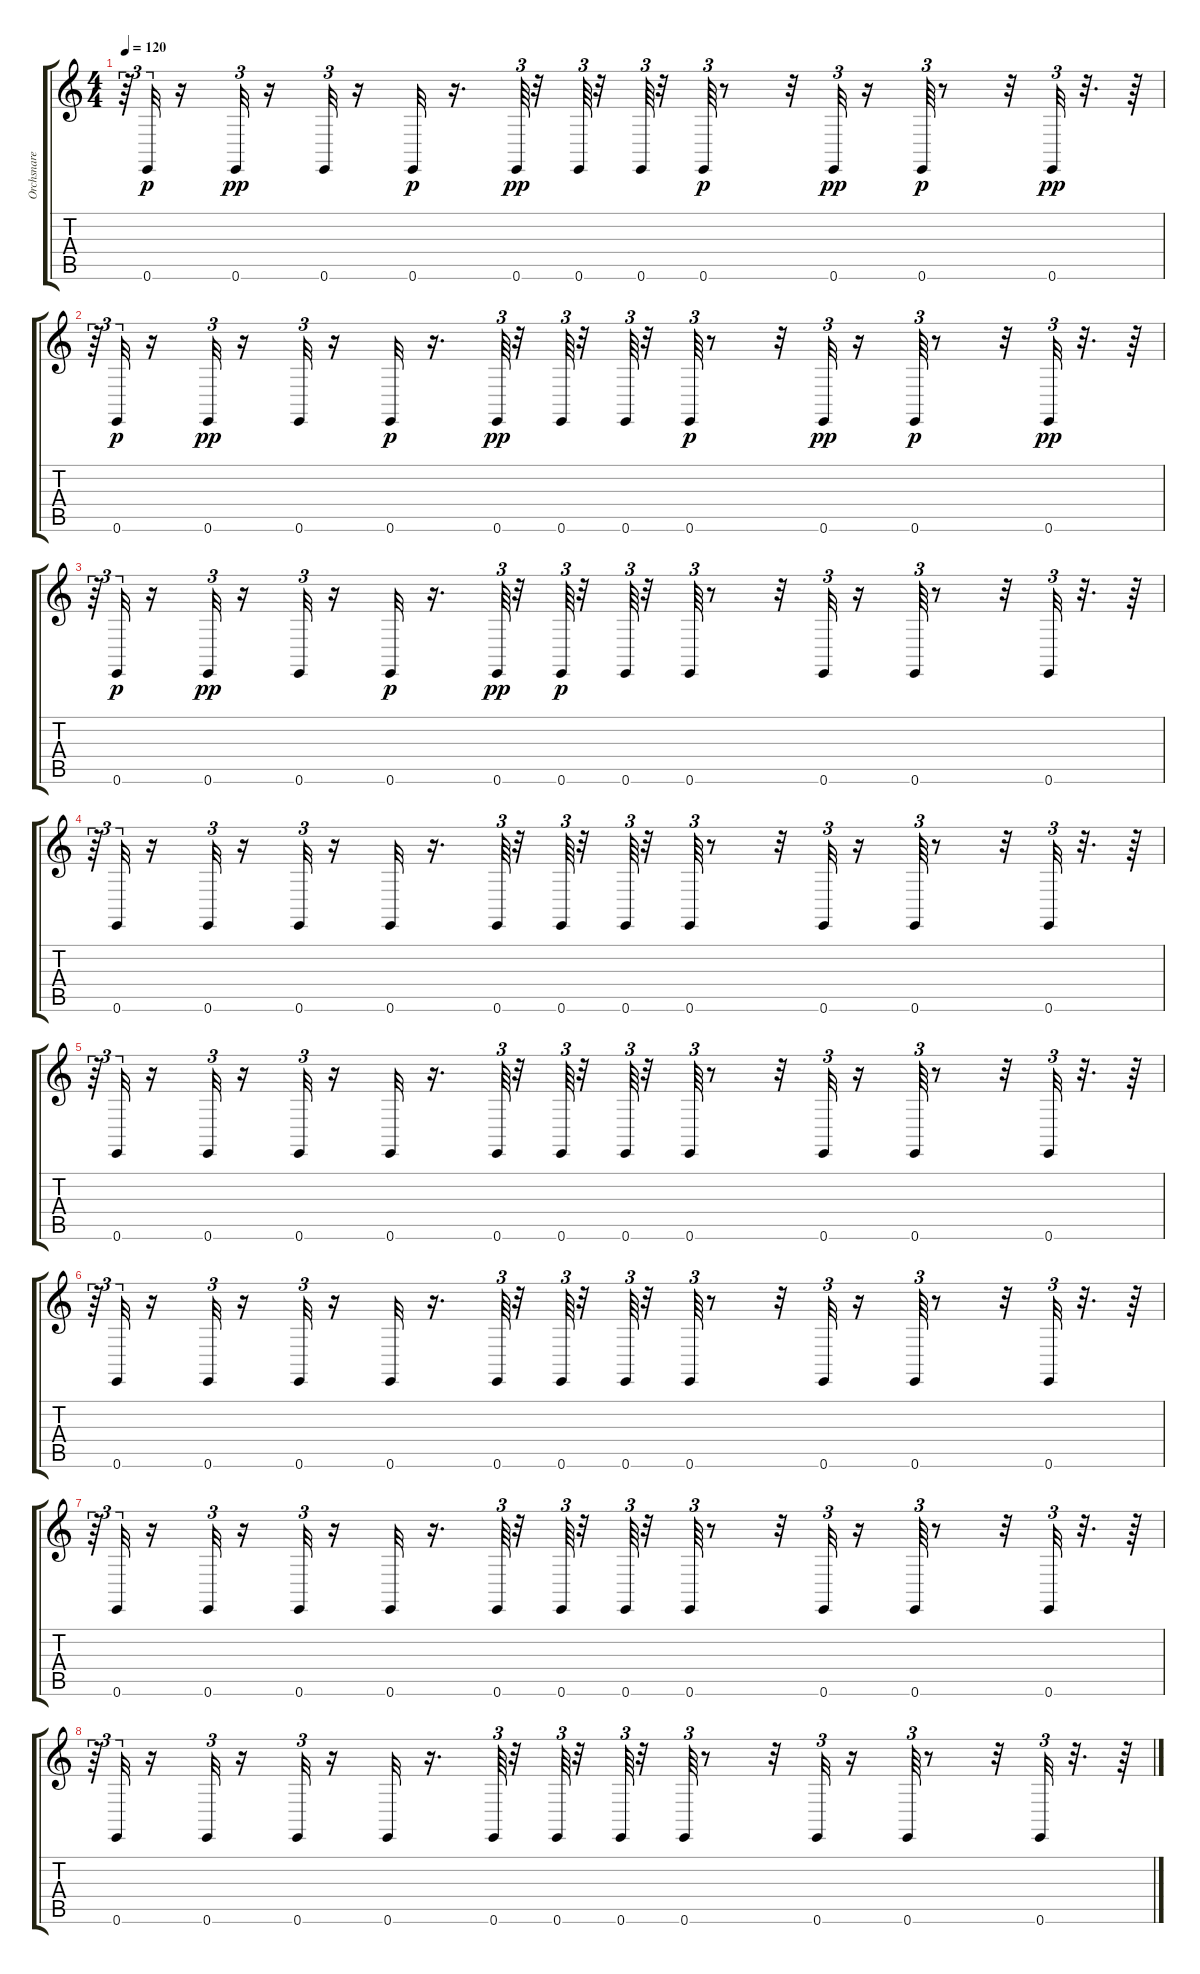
\track ("Orchsnare" "Orchsnare") {instrument stringensemble1}
\staff {score tabs}
\tuning (E4 B3 G3 D3 A2 E2) {hide}
\ts (4 4)
\tempo 120
\clef g2
\ks c
r.64{tu (3 2) dy pp} 0.6.32{tu (3 2) dy p} r.16 0.6.32{tu (3 2) dy pp} r.16 0.6.32{tu (3 2)} r.16 0.6.32{dy p} r.16{d} 0.6.64{tu (3 2) dy pp} r.32 0.6.64{tu (3 2)} r.32 0.6.64{tu (3 2)} r.32 0.6.64{tu (3 2) dy p} r.8 r.32 0.6.32{tu (3 2) dy pp} r.16 0.6.64{tu (3 2) dy p} r.8 r.32 0.6.32{tu (3 2) dy pp} r.32{d} r.64 |
r.64{tu (3 2)} 0.6.32{tu (3 2) dy p} r.16 0.6.32{tu (3 2) dy pp} r.16 0.6.32{tu (3 2)} r.16 0.6.32{dy p} r.16{d} 0.6.64{tu (3 2) dy pp} r.32 0.6.64{tu (3 2)} r.32 0.6.64{tu (3 2)} r.32 0.6.64{tu (3 2) dy p} r.8 r.32 0.6.32{tu (3 2) dy pp} r.16 0.6.64{tu (3 2) dy p} r.8 r.32 0.6.32{tu (3 2) dy pp} r.32{d} r.64 |
r.64{tu (3 2)} 0.6.32{tu (3 2) dy p} r.16 0.6.32{tu (3 2) dy pp} r.16 0.6.32{tu (3 2)} r.16 0.6.32{dy p} r.16{d} 0.6.64{tu (3 2) dy pp} r.32 0.6.64{tu (3 2) dy p} r.32 0.6.64{tu (3 2)} r.32 0.6.64{tu (3 2)} r.8 r.32 0.6.32{tu (3 2)} r.16 0.6.64{tu (3 2)} r.8 r.32 0.6.32{tu (3 2)} r.32{d} r.64 |
r.64{tu (3 2)} 0.6.32{tu (3 2)} r.16 0.6.32{tu (3 2)} r.16 0.6.32{tu (3 2)} r.16 0.6.32 r.16{d} 0.6.64{tu (3 2)} r.32 0.6.64{tu (3 2)} r.32 0.6.64{tu (3 2)} r.32 0.6.64{tu (3 2)} r.8 r.32 0.6.32{tu (3 2)} r.16 0.6.64{tu (3 2)} r.8 r.32 0.6.32{tu (3 2)} r.32{d} r.64 |
r.64{tu (3 2)} 0.6.32{tu (3 2)} r.16 0.6.32{tu (3 2)} r.16 0.6.32{tu (3 2)} r.16 0.6.32 r.16{d} 0.6.64{tu (3 2)} r.32 0.6.64{tu (3 2)} r.32 0.6.64{tu (3 2)} r.32 0.6.64{tu (3 2)} r.8 r.32 0.6.32{tu (3 2)} r.16 0.6.64{tu (3 2)} r.8 r.32 0.6.32{tu (3 2)} r.32{d} r.64 |
r.64{tu (3 2)} 0.6.32{tu (3 2)} r.16 0.6.32{tu (3 2)} r.16 0.6.32{tu (3 2)} r.16 0.6.32 r.16{d} 0.6.64{tu (3 2)} r.32 0.6.64{tu (3 2)} r.32 0.6.64{tu (3 2)} r.32 0.6.64{tu (3 2)} r.8 r.32 0.6.32{tu (3 2)} r.16 0.6.64{tu (3 2)} r.8 r.32 0.6.32{tu (3 2)} r.32{d} r.64 |
r.64{tu (3 2)} 0.6.32{tu (3 2)} r.16 0.6.32{tu (3 2)} r.16 0.6.32{tu (3 2)} r.16 0.6.32 r.16{d} 0.6.64{tu (3 2)} r.32 0.6.64{tu (3 2)} r.32 0.6.64{tu (3 2)} r.32 0.6.64{tu (3 2)} r.8 r.32 0.6.32{tu (3 2)} r.16 0.6.64{tu (3 2)} r.8 r.32 0.6.32{tu (3 2)} r.32{d} r.64 |
r.64{tu (3 2)} 0.6.32{tu (3 2)} r.16 0.6.32{tu (3 2)} r.16 0.6.32{tu (3 2)} r.16 0.6.32 r.16{d} 0.6.64{tu (3 2)} r.32 0.6.64{tu (3 2)} r.32 0.6.64{tu (3 2)} r.32 0.6.64{tu (3 2)} r.8 r.32 0.6.32{tu (3 2)} r.16 0.6.64{tu (3 2)} r.8 r.32 0.6.32{tu (3 2)} r.32{d} r.64
